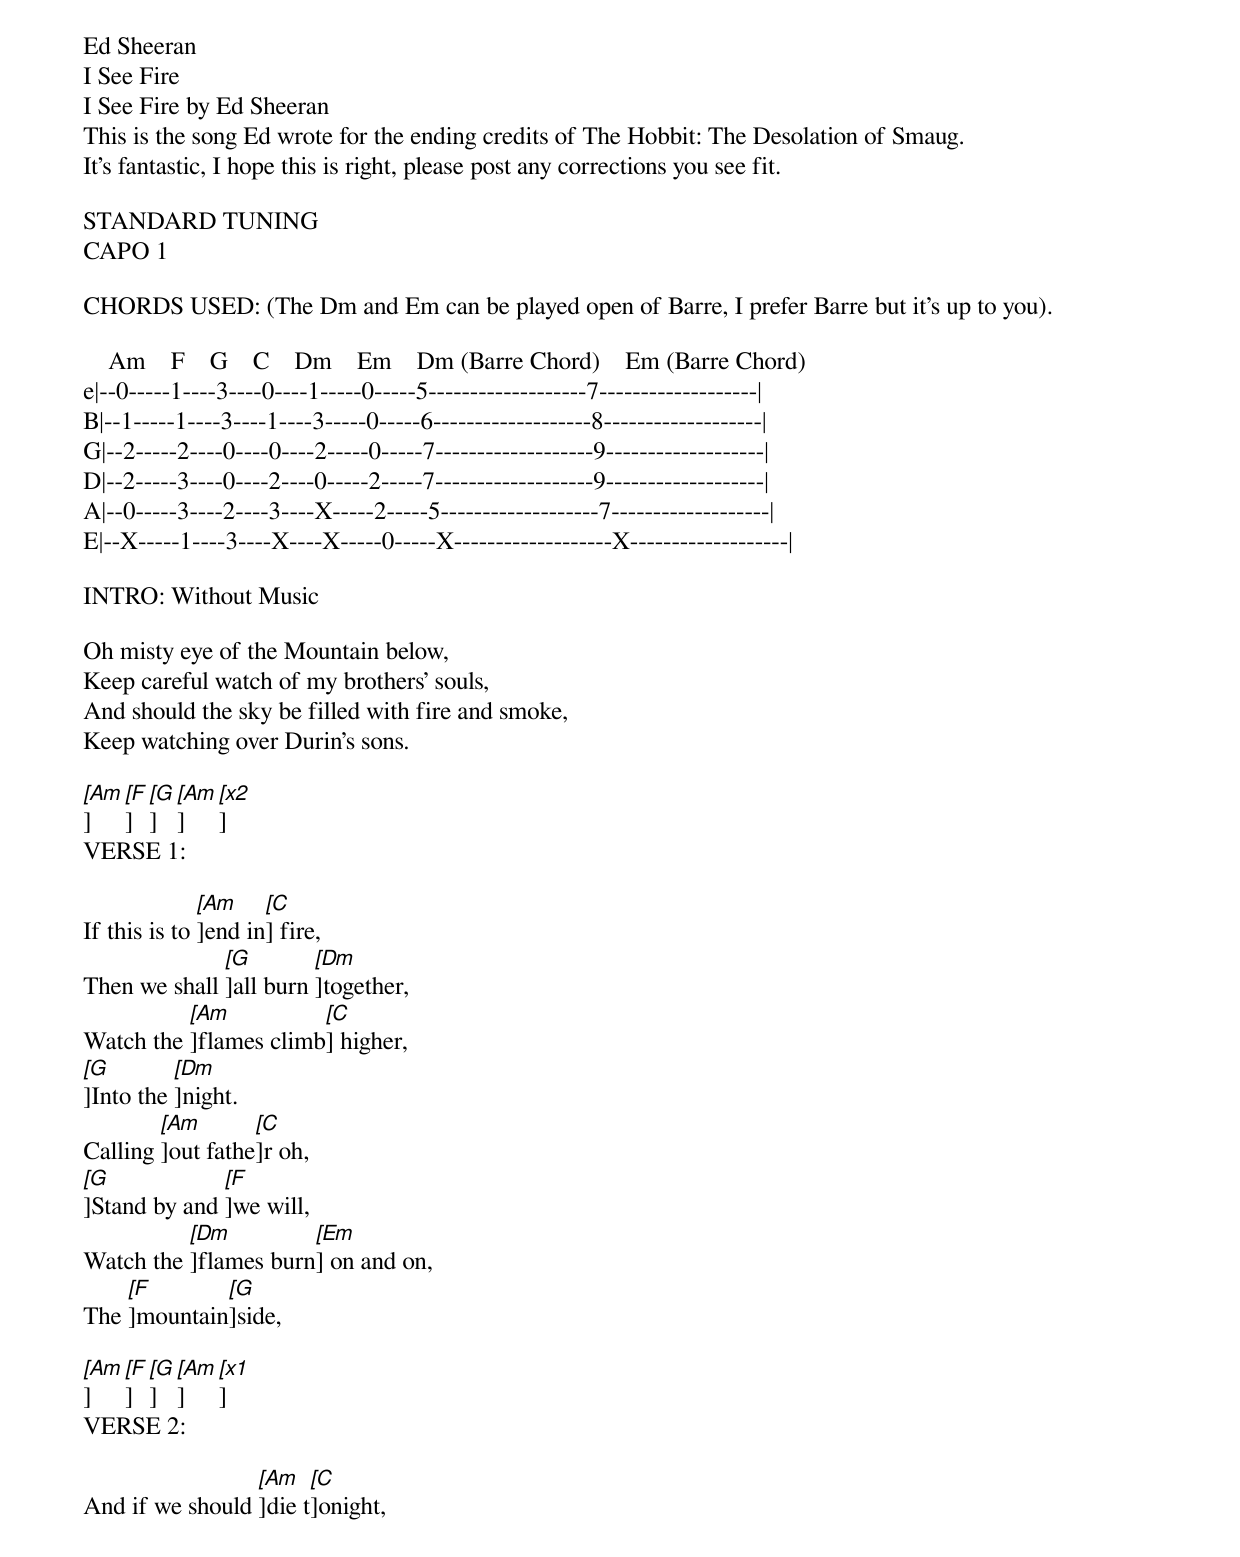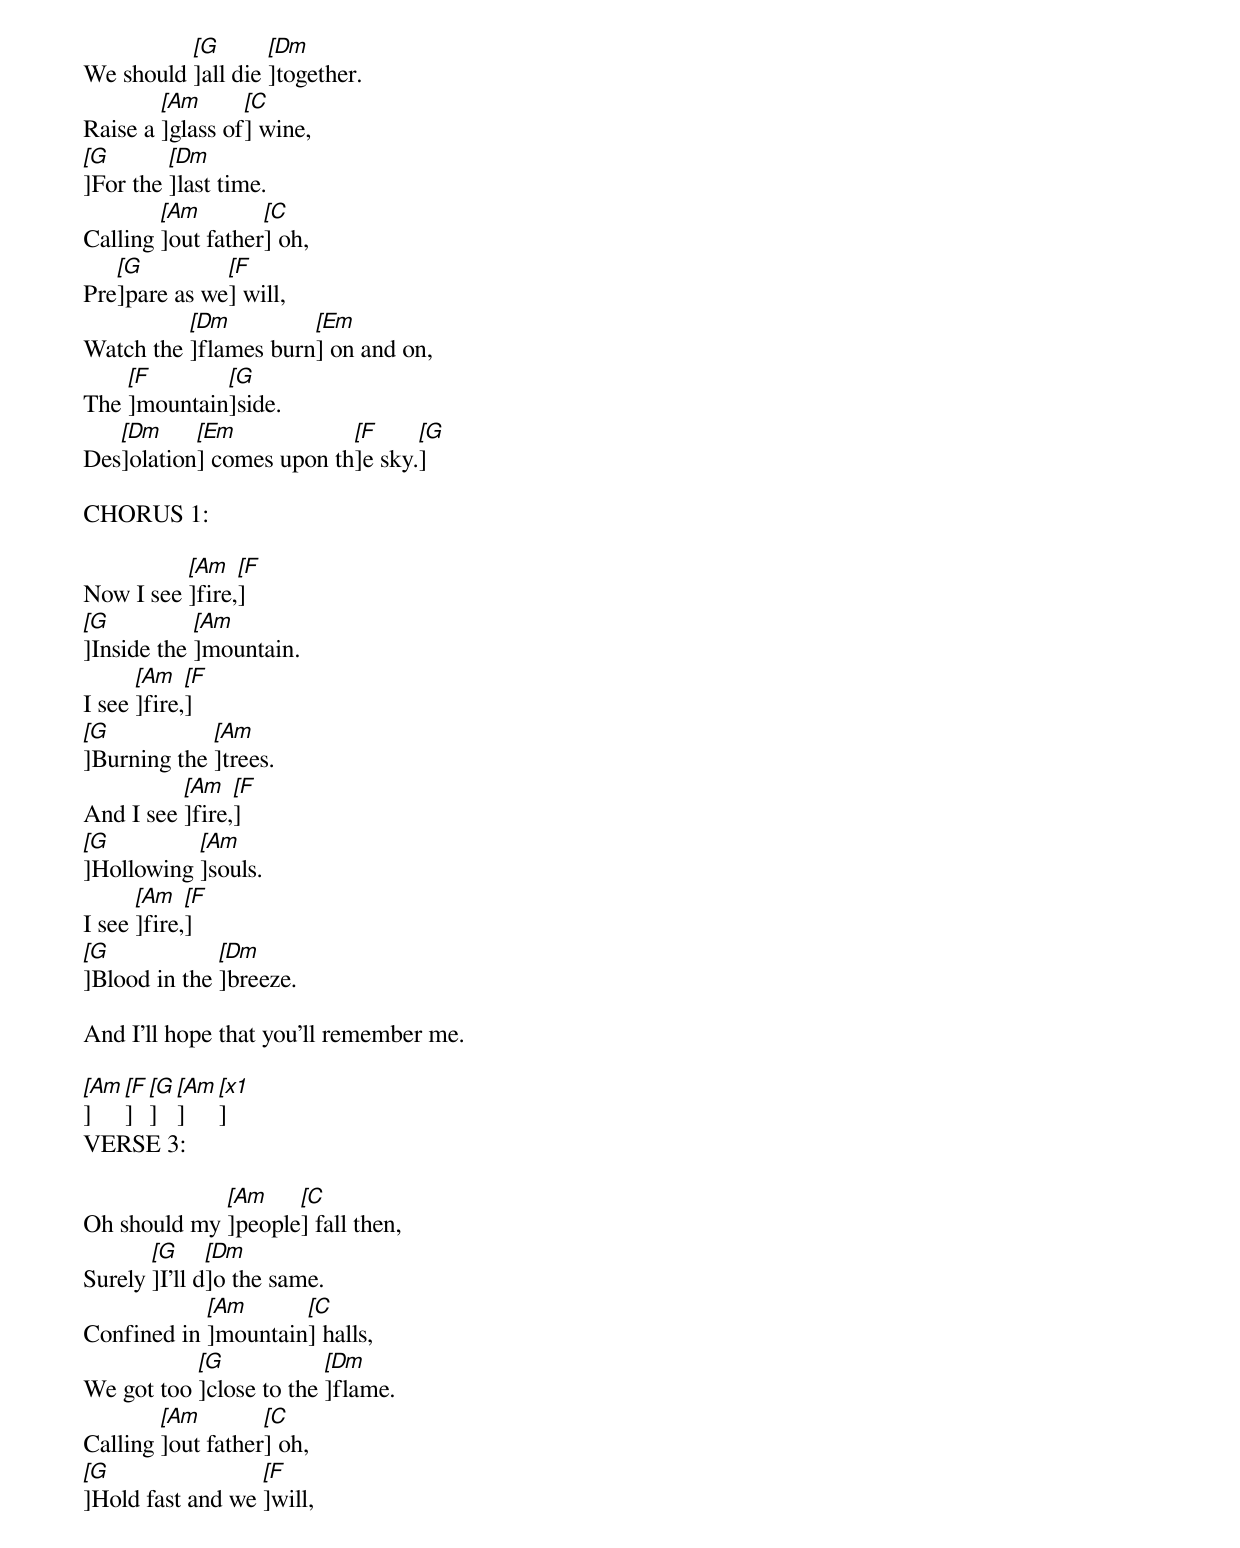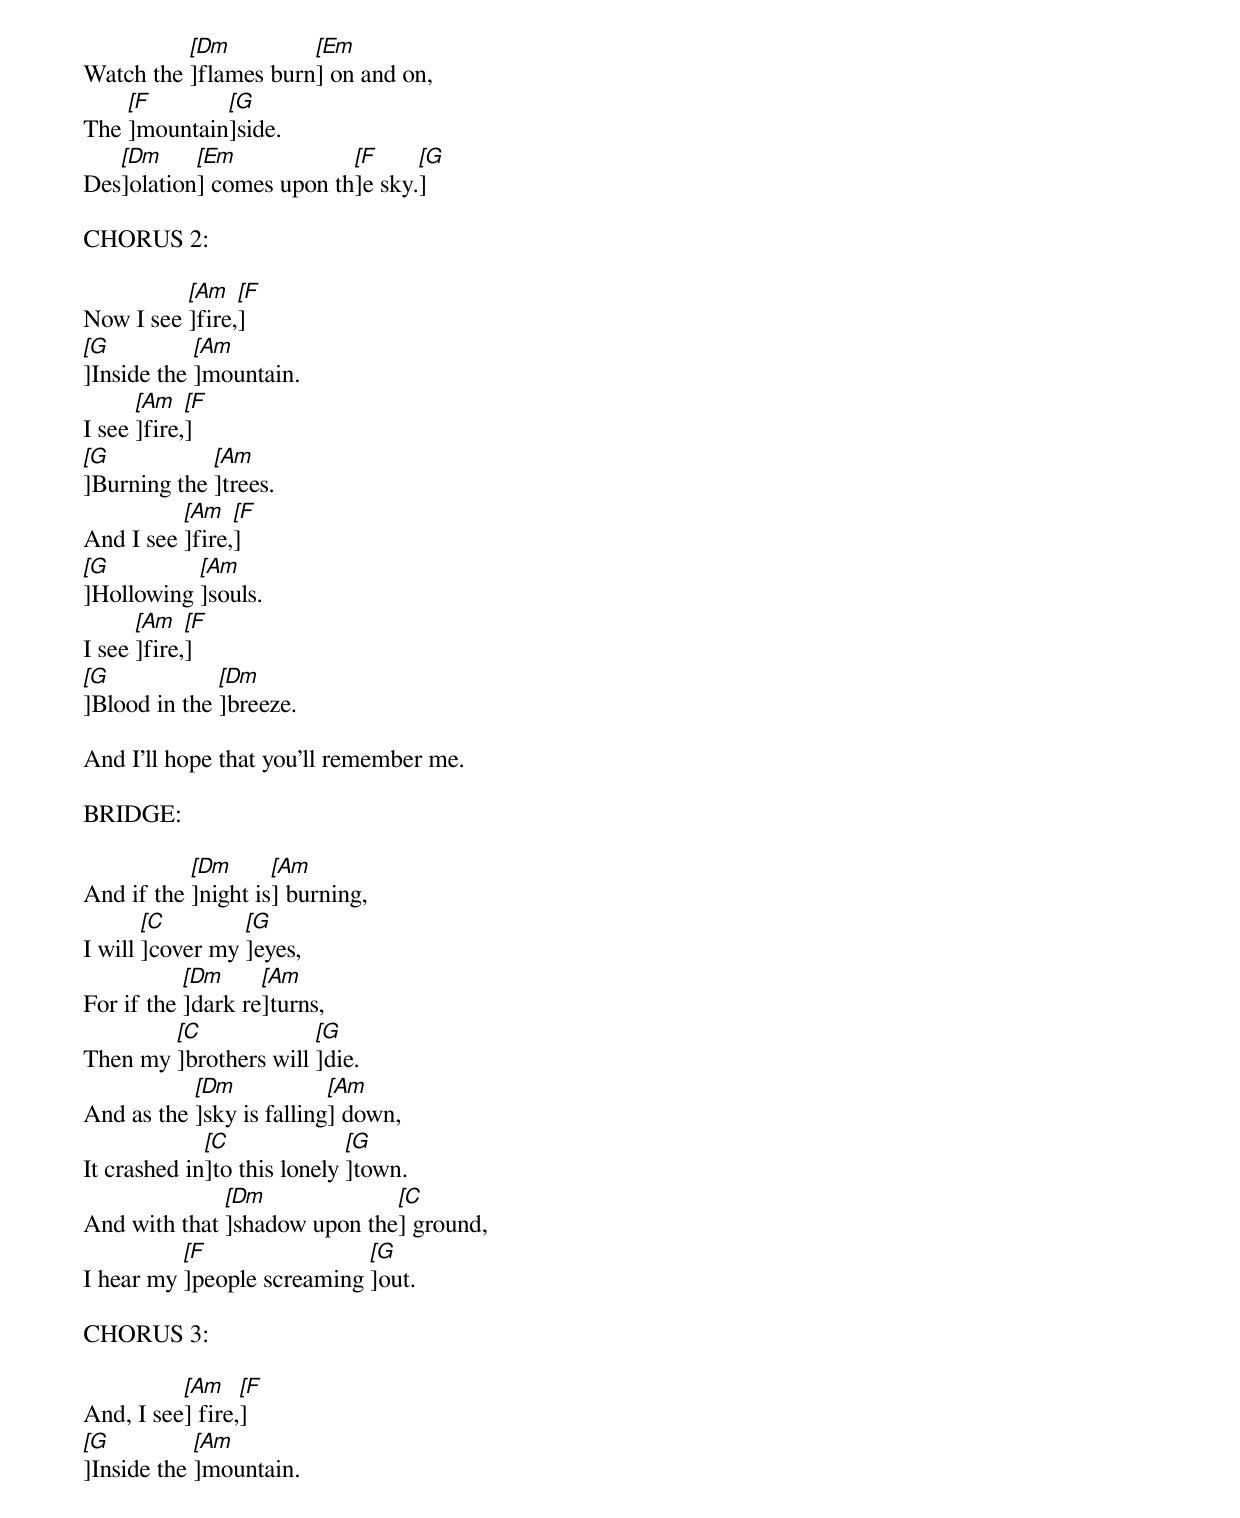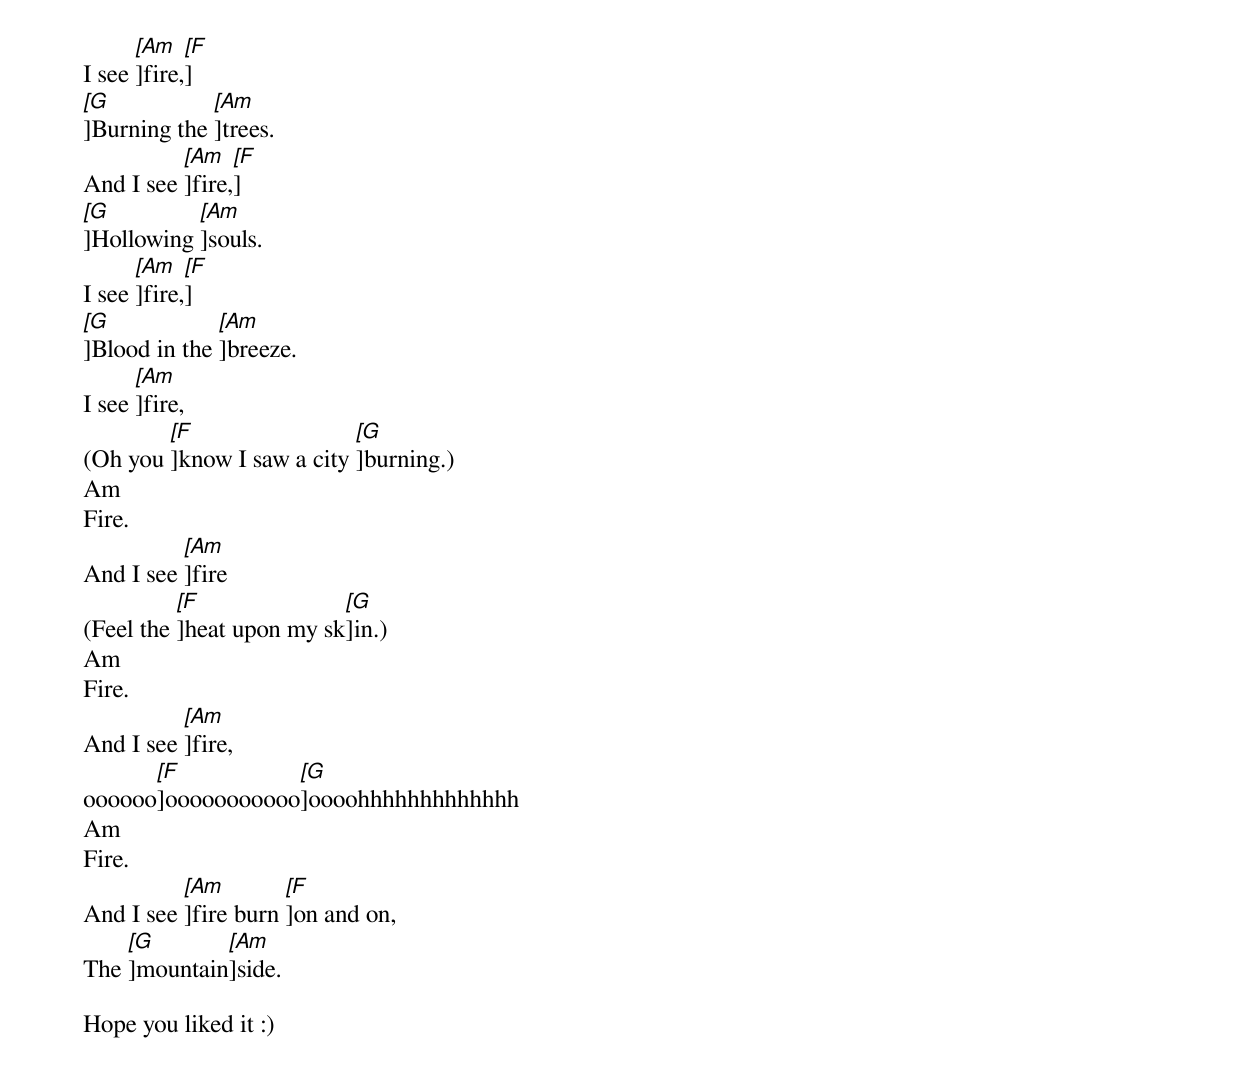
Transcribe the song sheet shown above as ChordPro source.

Ed Sheeran
I See Fire
I See Fire by Ed Sheeran
This is the song Ed wrote for the ending credits of The Hobbit: The Desolation of Smaug.
It's fantastic, I hope this is right, please post any corrections you see fit.

STANDARD TUNING
CAPO 1

CHORDS USED: (The Dm and Em can be played open of Barre, I prefer Barre but it's up to you).

    Am    F    G    C    Dm    Em    Dm (Barre Chord)    Em (Barre Chord)
e|--0-----1----3----0----1-----0-----5-------------------7-------------------|
B|--1-----1----3----1----3-----0-----6-------------------8-------------------|
G|--2-----2----0----0----2-----0-----7-------------------9-------------------|
D|--2-----3----0----2----0-----2-----7-------------------9-------------------|
A|--0-----3----2----3----X-----2-----5-------------------7-------------------|
E|--X-----1----3----X----X-----0-----X-------------------X-------------------|

INTRO: Without Music

Oh misty eye of the Mountain below,
Keep careful watch of my brothers’ souls,
And should the sky be filled with fire and smoke,
Keep watching over Durin’s sons.

[[Am]][[F]][[G]][[Am]][[x2]]
VERSE 1:

If this is to [[Am]]end in[[C]] fire,
Then we shall [[G]]all burn [[Dm]]together,
Watch the [[Am]]flames climb[[C]] higher,
[[G]]Into the [[Dm]]night.
Calling [[Am]]out fathe[[C]]r oh,
[[G]]Stand by and [[F]]we will,
Watch the [[Dm]]flames burn[[Em]] on and on,
The [[F]]mountain[[G]]side,

[[Am]][[F]][[G]][[Am]][[x1]]
VERSE 2:

And if we should [[Am]]die t[[C]]onight,
We should [[G]]all die [[Dm]]together.
Raise a [[Am]]glass of[[C]] wine,
[[G]]For the [[Dm]]last time.
Calling [[Am]]out father[[C]] oh,
Pre[[G]]pare as we[[F]] will,
Watch the [[Dm]]flames burn[[Em]] on and on,
The [[F]]mountain[[G]]side.
Des[[Dm]]olation[[Em]] comes upon th[[F]]e sky.[[G]]

CHORUS 1:

Now I see [[Am]]fire,[[F]]
[[G]]Inside the [[Am]]mountain.
I see [[Am]]fire,[[F]]
[[G]]Burning the [[Am]]trees.
And I see [[Am]]fire,[[F]]
[[G]]Hollowing [[Am]]souls.
I see [[Am]]fire,[[F]]
[[G]]Blood in the [[Dm]]breeze.

And I’ll hope that you’ll remember me.

[[Am]][[F]][[G]][[Am]][[x1]]
VERSE 3:

Oh should my [[Am]]people[[C]] fall then,
Surely [[G]]I’ll d[[Dm]]o the same.
Confined in [[Am]]mountain[[C]] halls,
We got too [[G]]close to the [[Dm]]flame.
Calling [[Am]]out father[[C]] oh,
[[G]]Hold fast and we [[F]]will,
Watch the [[Dm]]flames burn[[Em]] on and on,
The [[F]]mountain[[G]]side.
Des[[Dm]]olation[[Em]] comes upon th[[F]]e sky.[[G]]

CHORUS 2:

Now I see [[Am]]fire,[[F]]
[[G]]Inside the [[Am]]mountain.
I see [[Am]]fire,[[F]]
[[G]]Burning the [[Am]]trees.
And I see [[Am]]fire,[[F]]
[[G]]Hollowing [[Am]]souls.
I see [[Am]]fire,[[F]]
[[G]]Blood in the [[Dm]]breeze.

And I’ll hope that you’ll remember me.

BRIDGE:

And if the [[Dm]]night is[[Am]] burning,
I will [[C]]cover my [[G]]eyes,
For if the [[Dm]]dark re[[Am]]turns,
Then my [[C]]brothers will [[G]]die.
And as the [[Dm]]sky is falling[[Am]] down,
It crashed in[[C]]to this lonely [[G]]town.
And with that [[Dm]]shadow upon the[[C]] ground,
I hear my [[F]]people screaming [[G]]out.

CHORUS 3:

And, I see[[Am]] fire,[[F]]
[[G]]Inside the [[Am]]mountain.
I see [[Am]]fire,[[F]]
[[G]]Burning the [[Am]]trees.
And I see [[Am]]fire,[[F]]
[[G]]Hollowing [[Am]]souls.
I see [[Am]]fire,[[F]]
[[G]]Blood in the [[Am]]breeze.
I see [[Am]]fire,
(Oh you [[F]]know I saw a city [[G]]burning.)
Am
Fire.
And I see [[Am]]fire
(Feel the [[F]]heat upon my sk[[G]]in.)
Am
Fire.
And I see [[Am]]fire,
oooooo[[F]]ooooooooooo[[G]]oooohhhhhhhhhhhhh
Am
Fire.
And I see [[Am]]fire burn [[F]]on and on,
The [[G]]mountain[[Am]]side.

Hope you liked it :)
